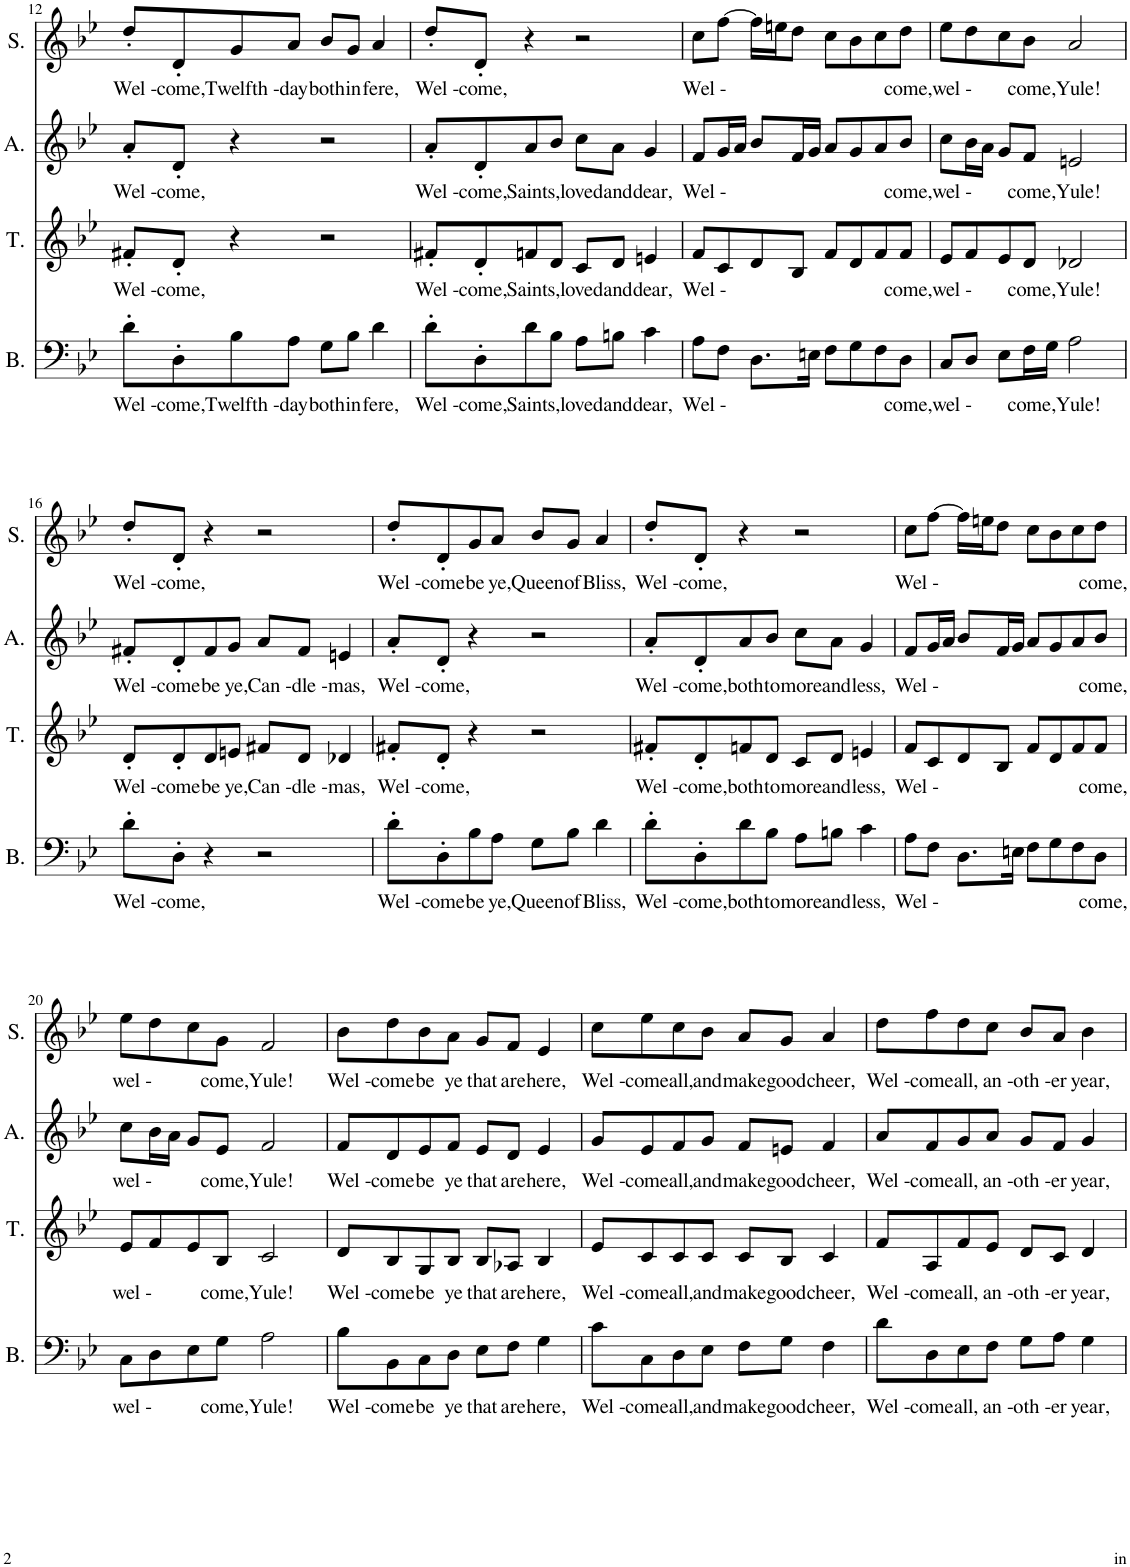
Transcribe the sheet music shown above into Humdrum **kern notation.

**kern	**text	**kern	**text	**kern	**text	**kern	**text
*part4	*part4	*part3	*part3	*part2	*part2	*part1	*part1
*staff4	*staff4	*staff3	*staff3	*staff2	*staff2	*staff1	*staff1
*I"Basse	*	*I"Ténor	*	*I"Alto	*	*I"Soprano	*
*I'B.	*	*I'T.	*	*I'A.	*	*I'S.	*
!!LO:PB:g=z
*clefF4	*	*clefG2	*	*clefG2	*	*clefG2	*
*k[b-e-]	*	*k[b-e-]	*	*k[b-e-]	*	*k[b-e-]	*
*M4/4	*	*M4/4	*	*M4/4	*	*M4/4	*
=12	=12	=12	=12	=12	=12	=12	=12
!	!LO:LY:b	!	!LO:LY:b	!	!LO:LY:b	!	!LO:LY:b
8d'\L	Wel -	8f#X'/L	Wel -	8a'/L	Wel -	8dd'/L	Wel -
!	!LO:LY:b	!	!LO:LY:b	!	!LO:LY:b	!	!LO:LY:b
8D'\	come,	8d'/J	come,	8d'/J	come,	8d'/	come,
!	!LO:LY:b	!	!	!	!	!	!LO:LY:b
8B-\	Twelfth -	4r	.	4r	.	8g/	Twelfth -
!	!LO:LY:b	!	!	!	!	!	!LO:LY:b
8A\J	day	.	.	.	.	8a/J	day
!	!LO:LY:b	!	!	!	!	!	!LO:LY:b
8G\L	both	2r	.	2r	.	8b-/L	both
!	!LO:LY:b	!	!	!	!	!	!LO:LY:b
8B-\J	in	.	.	.	.	8g/J	in
!	!LO:LY:b	!	!	!	!	!	!LO:LY:b
4d\	fere,	.	.	.	.	4a/	fere,
=13	=13	=13	=13	=13	=13	=13	=13
!	!LO:LY:b	!	!LO:LY:b	!	!LO:LY:b	!	!LO:LY:b
8d'\L	Wel -	8f#X'/L	Wel -	8a'/L	Wel -	8dd'/L	Wel -
!	!LO:LY:b	!	!LO:LY:b	!	!LO:LY:b	!	!LO:LY:b
8D'\	come,	8d'/	come,	8d'/	come,	8d'/J	come,
!	!LO:LY:b	!	!LO:LY:b	!	!LO:LY:b	!	!
8d\	Saints,	8fn/	Saints,	8a/	Saints,	4r	.
8B-\J	.	8d/J	.	8b-/J	.	.	.
!	!LO:LY:b	!	!LO:LY:b	!	!LO:LY:b	!	!
8A\L	loved	8c/L	loved	8cc\L	loved	2r	.
!	!LO:LY:b	!	!LO:LY:b	!	!LO:LY:b	!	!
8Bn\J	and	8d/J	and	8a\J	and	.	.
!	!LO:LY:b	!	!LO:LY:b	!	!LO:LY:b	!	!
4c\	dear,	4en/	dear,	4g/	dear,	.	.
=14	=14	=14	=14	=14	=14	=14	=14
!	!LO:LY:b	!	!LO:LY:b	!	!LO:LY:b	!	!LO:LY:b
8A\L	Wel -	8f/L	Wel -	8f/L	Wel -	8cc\L	Wel -
8F\J	.	8c/	.	16g/L	.	[8ff\J	.
.	.	.	.	16a/JJ	.	.	.
8.D\L	.	8d/	.	8b-/L	.	16ff\LL]	.
.	.	.	.	.	.	16een\J	.
.	.	8B-/J	.	16f/L	.	8dd\J	.
16En\Jk	.	.	.	16g/JJ	.	.	.
8F\L	.	8f/L	.	8a/L	.	8cc\L	.
8G\	.	8d/	.	8g/	.	8b-\	.
8F\	.	8f/	.	8a/	.	8cc\	.
!	!LO:LY:b	!	!LO:LY:b	!	!LO:LY:b	!	!LO:LY:b
8D\J	come,	8f/J	come,	8b-/J	come,	8dd\J	come,
=15	=15	=15	=15	=15	=15	=15	=15
!	!LO:LY:b	!	!LO:LY:b	!	!LO:LY:b	!	!LO:LY:b
8C/L	wel -	8e-/L	wel -	8cc\L	wel -	8ee-\L	wel -
8D/J	.	8f/	.	16b-\L	.	8dd\	.
.	.	.	.	16a\JJ	.	.	.
8E-\L	.	8e-/	.	8g/L	.	8cc\	.
!	!LO:LY:b	!	!LO:LY:b	!	!LO:LY:b	!	!LO:LY:b
16F\L	come,	8d/J	come,	8f/J	come,	8b-\J	come,
16G\JJ	.	.	.	.	.	.	.
!	!LO:LY:b	!	!LO:LY:b	!	!LO:LY:b	!	!LO:LY:b
2A\	Yule!	2d-X/	Yule!	2en/	Yule!	2a/	Yule!
!!LO:LB:g=z
=16	=16	=16	=16	=16	=16	=16	=16
!	!LO:LY:b	!	!LO:LY:b	!	!LO:LY:b	!	!LO:LY:b
8d'\L	Wel -	8d'/L	Wel -	8f#X'/L	Wel -	8dd'/L	Wel -
!	!LO:LY:b	!	!LO:LY:b	!	!LO:LY:b	!	!LO:LY:b
8D'\J	come,	8d'/	come	8d'/	come	8d'/J	come,
!	!	!	!LO:LY:b	!	!LO:LY:b	!	!
4r	.	8d/	be	8f#/	be	4r	.
!	!	!	!LO:LY:b	!	!LO:LY:b	!	!
.	.	8en/J	ye,	8g/J	ye,	.	.
!	!	!	!LO:LY:b	!	!LO:LY:b	!	!
2r	.	8f#X/L	Can -	8a/L	Can -	2r	.
!	!	!	!LO:LY:b	!	!LO:LY:b	!	!
.	.	8d/J	dle -	8f#/J	dle -	.	.
!	!	!	!LO:LY:b	!	!LO:LY:b	!	!
.	.	4d-X/	mas,	4en/	mas,	.	.
=17	=17	=17	=17	=17	=17	=17	=17
!	!LO:LY:b	!	!LO:LY:b	!	!LO:LY:b	!	!LO:LY:b
8d'\L	Wel -	8f#X'/L	Wel -	8a'/L	Wel -	8dd'/L	Wel -
!	!LO:LY:b	!	!LO:LY:b	!	!LO:LY:b	!	!LO:LY:b
8D'\	come	8d'/J	come,	8d'/J	come,	8d'/	come
!	!LO:LY:b	!	!	!	!	!	!LO:LY:b
8B-\	be	4r	.	4r	.	8g/	be
!	!LO:LY:b	!	!	!	!	!	!LO:LY:b
8A\J	ye,	.	.	.	.	8a/J	ye,
!	!LO:LY:b	!	!	!	!	!	!LO:LY:b
8G\L	Queen	2r	.	2r	.	8b-/L	Queen
!	!LO:LY:b	!	!	!	!	!	!LO:LY:b
8B-\J	of	.	.	.	.	8g/J	of
!	!LO:LY:b	!	!	!	!	!	!LO:LY:b
4d\	Bliss,	.	.	.	.	4a/	Bliss,
=18	=18	=18	=18	=18	=18	=18	=18
!	!LO:LY:b	!	!LO:LY:b	!	!LO:LY:b	!	!LO:LY:b
8d'\L	Wel -	8f#X'/L	Wel -	8a'/L	Wel -	8dd'/L	Wel -
!	!LO:LY:b	!	!LO:LY:b	!	!LO:LY:b	!	!LO:LY:b
8D'\	come,	8d'/	come,	8d'/	come,	8d'/J	come,
!	!LO:LY:b	!	!LO:LY:b	!	!LO:LY:b	!	!
8d\	both	8fn/	both	8a/	both	4r	.
!	!LO:LY:b	!	!LO:LY:b	!	!LO:LY:b	!	!
8B-\J	to	8d/J	to	8b-/J	to	.	.
!	!LO:LY:b	!	!LO:LY:b	!	!LO:LY:b	!	!
8A\L	more	8c/L	more	8cc\L	more	2r	.
!	!LO:LY:b	!	!LO:LY:b	!	!LO:LY:b	!	!
8Bn\J	and	8d/J	and	8a\J	and	.	.
!	!LO:LY:b	!	!LO:LY:b	!	!LO:LY:b	!	!
4c\	less,	4en/	less,	4g/	less,	.	.
=19	=19	=19	=19	=19	=19	=19	=19
!	!LO:LY:b	!	!LO:LY:b	!	!LO:LY:b	!	!LO:LY:b
8A\L	Wel -	8f/L	Wel -	8f/L	Wel -	8cc\L	Wel -
8F\J	.	8c/	.	16g/L	.	[8ff\J	.
.	.	.	.	16a/JJ	.	.	.
8.D\L	.	8d/	.	8b-/L	.	16ff\LL]	.
.	.	.	.	.	.	16een\J	.
.	.	8B-/J	.	16f/L	.	8dd\J	.
16En\Jk	.	.	.	16g/JJ	.	.	.
8F\L	.	8f/L	.	8a/L	.	8cc\L	.
8G\	.	8d/	.	8g/	.	8b-\	.
8F\	.	8f/	.	8a/	.	8cc\	.
!	!LO:LY:b	!	!LO:LY:b	!	!LO:LY:b	!	!LO:LY:b
8D\J	come,	8f/J	come,	8b-/J	come,	8dd\J	come,
!!LO:LB:g=z
=20	=20	=20	=20	=20	=20	=20	=20
!	!LO:LY:b	!	!LO:LY:b	!	!LO:LY:b	!	!LO:LY:b
8C\L	wel -	8e-/L	wel -	8cc\L	wel -	8ee-\L	wel -
8D\	.	8f/	.	16b-\L	.	8dd\	.
.	.	.	.	16a\JJ	.	.	.
8E-\	.	8e-/	.	8g/L	.	8cc\	.
!	!LO:LY:b	!	!LO:LY:b	!	!LO:LY:b	!	!LO:LY:b
8G\J	come,	8B-/J	come,	8e-/J	come,	8g\J	come,
!	!LO:LY:b	!	!LO:LY:b	!	!LO:LY:b	!	!LO:LY:b
2A\	Yule!	2c/	Yule!	2f/	Yule!	2f/	Yule!
=21	=21	=21	=21	=21	=21	=21	=21
!	!LO:LY:b	!	!LO:LY:b	!	!LO:LY:b	!	!LO:LY:b
8B-\L	Wel -	8d/L	Wel -	8f/L	Wel -	8b-\L	Wel -
!	!LO:LY:b	!	!LO:LY:b	!	!LO:LY:b	!	!LO:LY:b
8BB-\	come	8B-/	come	8d/	come	8dd\	come
!	!LO:LY:b	!	!LO:LY:b	!	!LO:LY:b	!	!LO:LY:b
8C\	be	8G/	be	8e-/	be	8b-\	be
!	!LO:LY:b	!	!LO:LY:b	!	!LO:LY:b	!	!LO:LY:b
8D\J	ye	8B-/J	ye	8f/J	ye	8a\J	ye
!	!LO:LY:b	!	!LO:LY:b	!	!LO:LY:b	!	!LO:LY:b
8E-\L	that	8B-/L	that	8e-/L	that	8g/L	that
!	!LO:LY:b	!	!LO:LY:b	!	!LO:LY:b	!	!LO:LY:b
8F\J	are	8A-X/J	are	8d/J	are	8f/J	are
!	!LO:LY:b	!	!LO:LY:b	!	!LO:LY:b	!	!LO:LY:b
4G\	here,	4B-/	here,	4e-/	here,	4e-/	here,
=22	=22	=22	=22	=22	=22	=22	=22
!	!LO:LY:b	!	!LO:LY:b	!	!LO:LY:b	!	!LO:LY:b
8c\L	Wel -	8e-/L	Wel -	8g/L	Wel -	8cc\L	Wel -
!	!LO:LY:b	!	!LO:LY:b	!	!LO:LY:b	!	!LO:LY:b
8C\	come	8c/	come	8e-/	come	8ee-\	come
!	!LO:LY:b	!	!LO:LY:b	!	!LO:LY:b	!	!LO:LY:b
8D\	all,	8c/	all,	8f/	all,	8cc\	all,
!	!LO:LY:b	!	!LO:LY:b	!	!LO:LY:b	!	!LO:LY:b
8E-\J	and	8c/J	and	8g/J	and	8b-\J	and
!	!LO:LY:b	!	!LO:LY:b	!	!LO:LY:b	!	!LO:LY:b
8F\L	make	8c/L	make	8f/L	make	8a/L	make
!	!LO:LY:b	!	!LO:LY:b	!	!LO:LY:b	!	!LO:LY:b
8G\J	good	8B-/J	good	8en/J	good	8g/J	good
!	!LO:LY:b	!	!LO:LY:b	!	!LO:LY:b	!	!LO:LY:b
4F\	cheer,	4c/	cheer,	4f/	cheer,	4a/	cheer,
=23	=23	=23	=23	=23	=23	=23	=23
!	!LO:LY:b	!	!LO:LY:b	!	!LO:LY:b	!	!LO:LY:b
8d\L	Wel -	8f/L	Wel -	8a/L	Wel -	8dd\L	Wel -
!	!LO:LY:b	!	!LO:LY:b	!	!LO:LY:b	!	!LO:LY:b
8D\	come	8A/	come	8f/	come	8ff\	come
!	!LO:LY:b	!	!LO:LY:b	!	!LO:LY:b	!	!LO:LY:b
8E-\	all,	8f/	all,	8g/	all,	8dd\	all,
!	!LO:LY:b	!	!LO:LY:b	!	!LO:LY:b	!	!LO:LY:b
8F\J	an -	8e-/J	an -	8a/J	an -	8cc\J	an -
!	!LO:LY:b	!	!LO:LY:b	!	!LO:LY:b	!	!LO:LY:b
8G\L	oth -	8d/L	oth -	8g/L	oth -	8b-/L	oth -
!	!LO:LY:b	!	!LO:LY:b	!	!LO:LY:b	!	!LO:LY:b
8A\J	er	8c/J	er	8f/J	er	8a/J	er
!	!LO:LY:b	!	!LO:LY:b	!	!LO:LY:b	!	!LO:LY:b
4G\	year,	4d/	year,	4g/	year,	4b-\	year,
=	=	=	=	=	=	=	=
*-	*-	*-	*-	*-	*-	*-	*-
